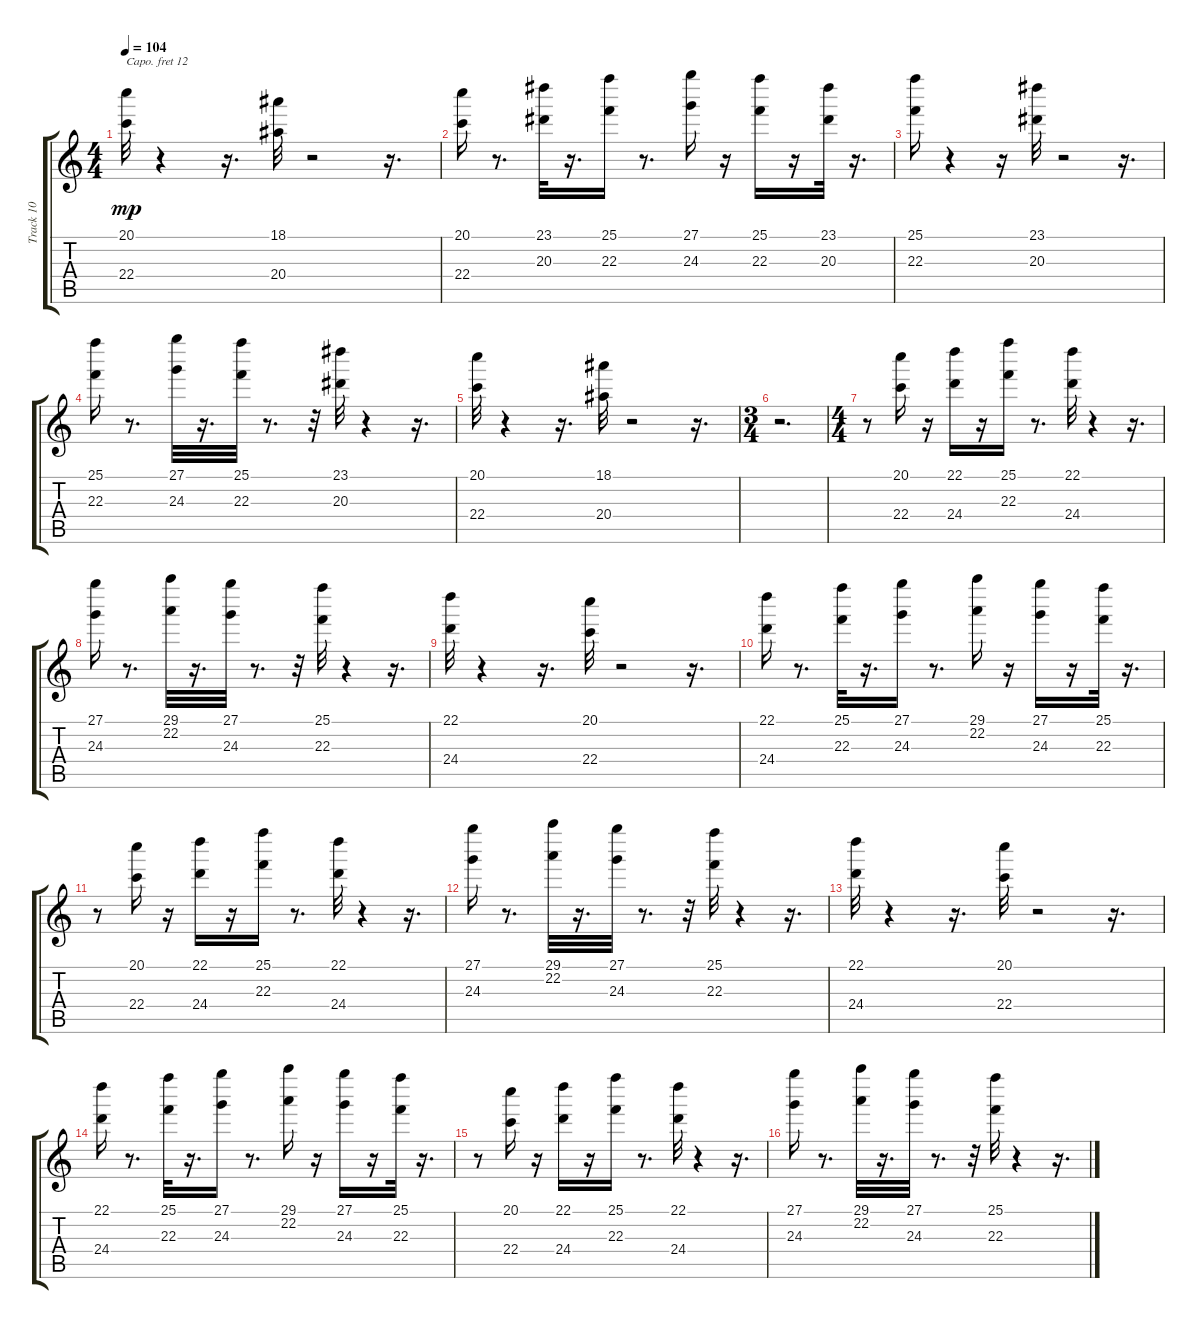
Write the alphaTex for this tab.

\track ("Track 10" "Track 10") {instrument fx7echoes}
\staff {score tabs}
\capo 12
\tuning (E4 B3 G3 D3 A2 E2) {hide}
\ts (4 4)
\tempo 104
\clef g2
\ks c
(20.1 22.4).32{dy mp} r.4 r.16{d} (18.1 20.4).32 r.2 r.16{d} |
(20.1 22.4).16 r.8{d} (23.1 20.3).32 r.16{d} (25.1 22.3).16 r.8{d} (27.1 24.3).16 r.16 (25.1 22.3).16 r.16 (23.1 20.3).32 r.16{d} |
(25.1 22.3).16 r.4 r.16 (23.1 20.3).32 r.2 r.16{d} |
(25.1 22.3).16 r.8{d} (27.1 24.3).32 r.16{d} (25.1 22.3).32 r.8{d} r.32 (23.1 20.3).32 r.4 r.16{d} |
(20.1 22.4).32 r.4 r.16{d} (18.1 20.4).32 r.2 r.16{d} |
\ts (3 4)
r.2{d} |
\ts (4 4)
r.8{volume 14} (20.1 22.4).16 r.16 (22.1 24.4).16 r.16 (25.1 22.3).16 r.8{d} (22.1 24.4).32 r.4 r.16{d} |
(27.1 24.3).16 r.8{d} (29.1 22.2).32 r.16{d} (27.1 24.3).32 r.8{d} r.32 (25.1 22.3).32 r.4 r.16{d} |
(22.1 24.4).32 r.4 r.16{d} (20.1 22.4).32 r.2 r.16{d} |
(22.1 24.4).16 r.8{d} (25.1 22.3).32 r.16{d} (27.1 24.3).16 r.8{d} (29.1 22.2).16 r.16 (27.1 24.3).16 r.16 (25.1 22.3).32 r.16{d} |
r.8 (20.1 22.4).16 r.16 (22.1 24.4).16 r.16 (25.1 22.3).16 r.8{d} (22.1 24.4).32 r.4 r.16{d} |
(27.1 24.3).16 r.8{d} (29.1 22.2).32 r.16{d} (27.1 24.3).32 r.8{d} r.32 (25.1 22.3).32 r.4 r.16{d} |
(22.1 24.4).32 r.4 r.16{d} (20.1 22.4).32 r.2 r.16{d} |
(22.1 24.4).16 r.8{d} (25.1 22.3).32 r.16{d} (27.1 24.3).16 r.8{d} (29.1 22.2).16 r.16 (27.1 24.3).16 r.16 (25.1 22.3).32 r.16{d} |
r.8 (20.1 22.4).16 r.16 (22.1 24.4).16 r.16 (25.1 22.3).16 r.8{d} (22.1 24.4).32 r.4 r.16{d} |
(27.1 24.3).16 r.8{d} (29.1 22.2).32 r.16{d} (27.1 24.3).32 r.8{d} r.32 (25.1 22.3).32 r.4 r.16{d}
